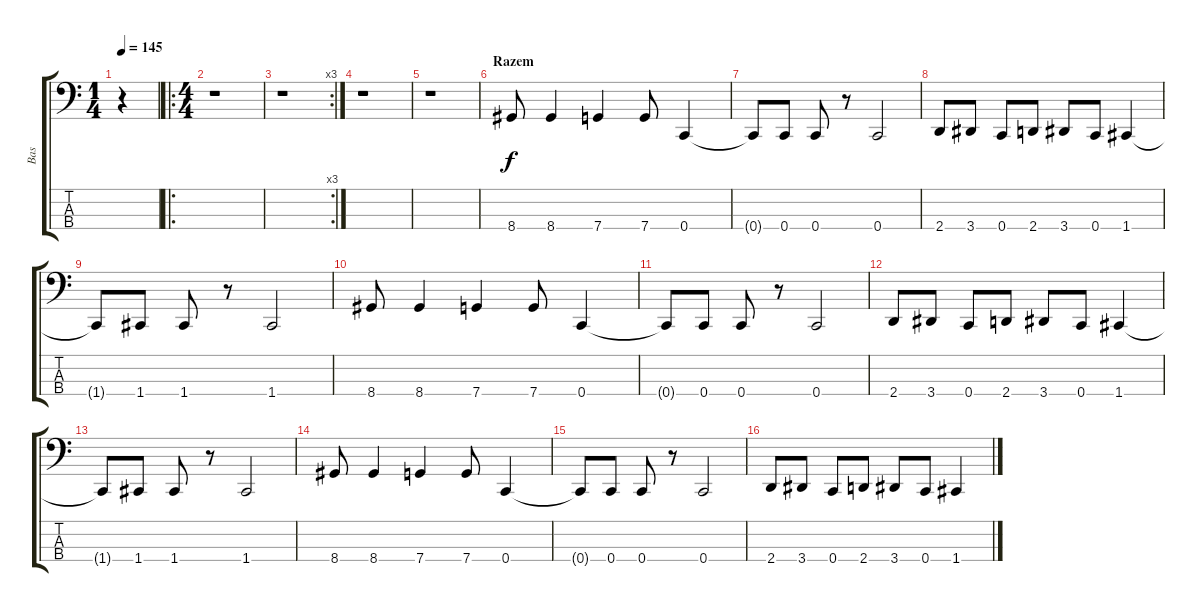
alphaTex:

\track ("Bas" "Bas") {instrument electricbassfinger}
\staff {score tabs}
\tuning (F2 C2 G1 C1) {hide}
\ts (1 4)
\tempo 145
\clef f4
\ks c
r.4{dy f instrument electricbassfinger} |
\ro
\ts (4 4)
r.1 |
\rc 3
r.1 |
r.1 |
r.1 |
\section ("" "Razem")
8.4.8 8.4.4 7.4.4 7.4.8 0.4.4 |
0.4{t}.8 0.4.8 0.4.8 r.8 0.4.2 |
2.4.8 3.4.8 0.4.8 2.4.8 3.4.8 0.4.8 1.4.4 |
1.4{t}.8 1.4.8 1.4.8 r.8 1.4.2 |
8.4.8 8.4.4 7.4.4 7.4.8 0.4.4 |
0.4{t}.8 0.4.8 0.4.8 r.8 0.4.2 |
2.4.8 3.4.8 0.4.8 2.4.8 3.4.8 0.4.8 1.4.4 |
1.4{t}.8 1.4.8 1.4.8 r.8 1.4.2 |
8.4.8 8.4.4 7.4.4 7.4.8 0.4.4 |
0.4{t}.8 0.4.8 0.4.8 r.8 0.4.2 |
2.4.8 3.4.8 0.4.8 2.4.8 3.4.8 0.4.8 1.4.4
